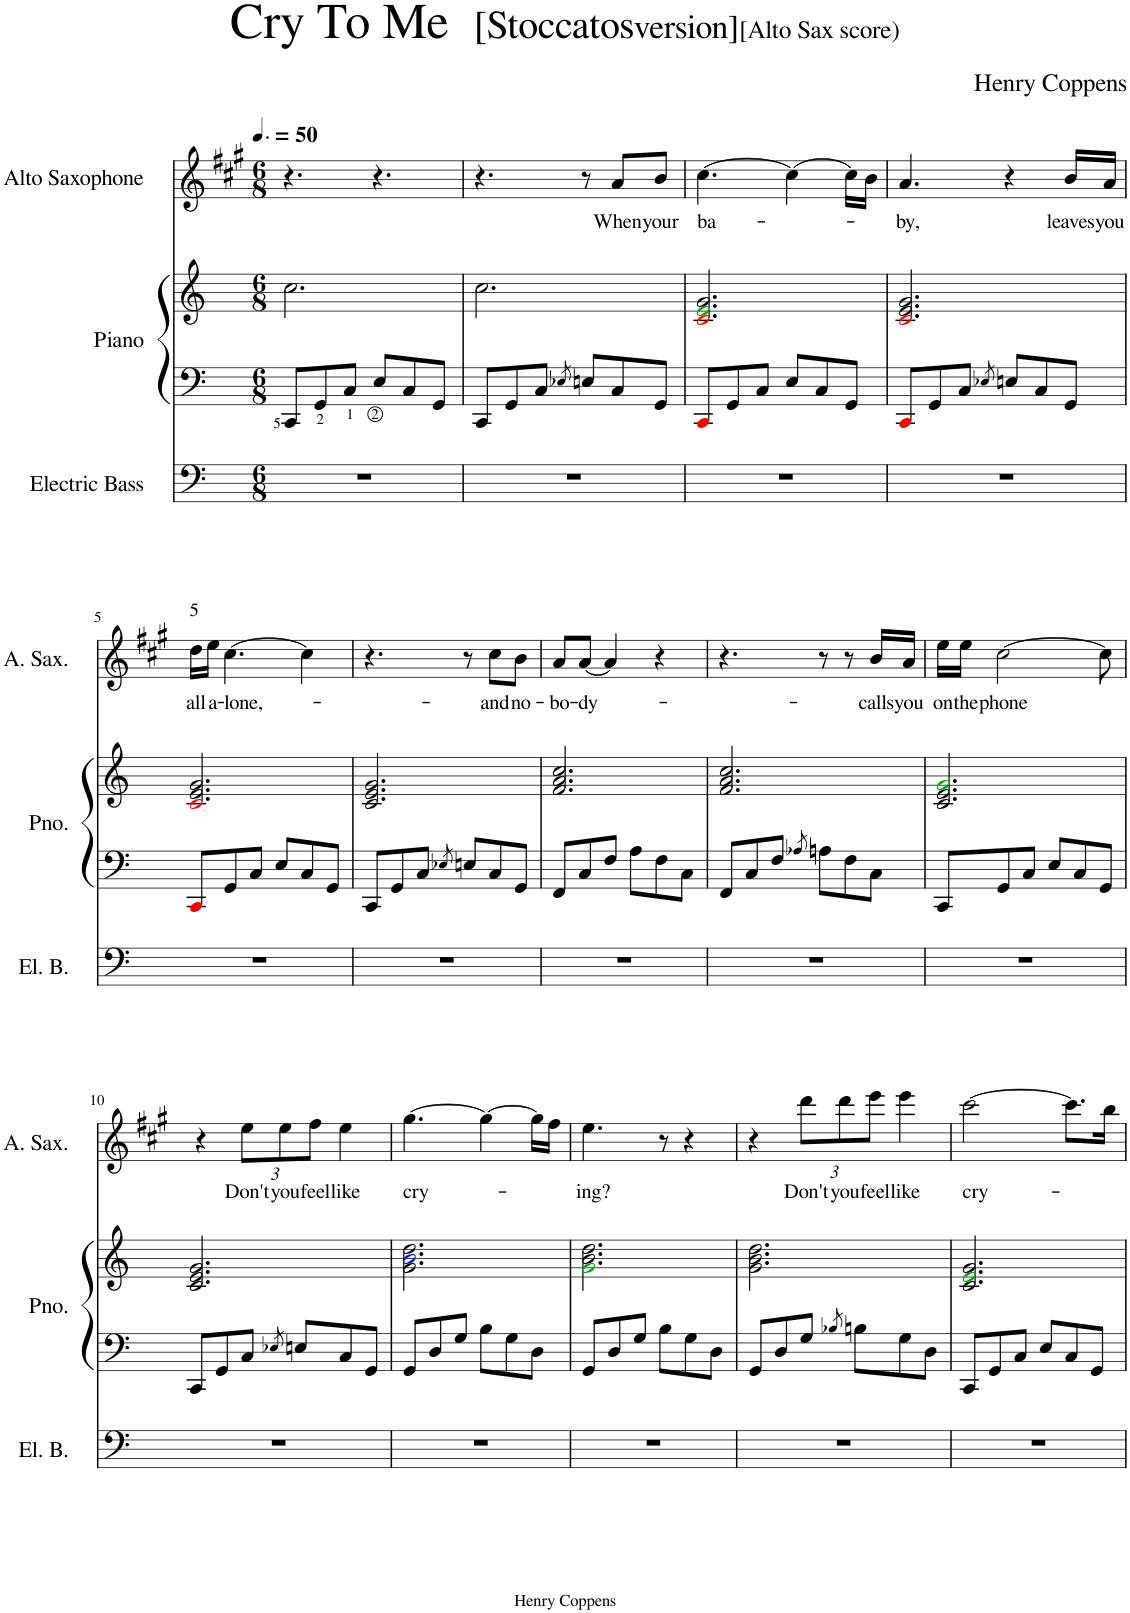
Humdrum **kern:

**kern	**kern	**kern	**kern	**text
*part3	*part2	*part2	*part1	*part1
*staff4	*staff3	*staff2	*staff1	*staff1
*I"Electric Bass	*I"Piano	*	*I"Alto Saxophone	*
*I'El. B.	*I'Pno.	*	*I'A. Sax.	*
*clefF4	*clefF4	*clefG2	*clefG2	*
*Trd7c12	*	*	*Trd5c9	*
*k[]	*k[]	*k[]	*k[f#c#g#]	*
*M6/8	*M6/8	*M6/8	*M6/8	*
*MM75	*MM75	*MM75	*MM75	*
=1	=1	=1	=1	=1
2.r	8CC/L	2.cc\	4.r	.
.	8GG/	.	.	.
.	8C/J	.	.	.
.	8E/L	.	4.r	.
.	8C/	.	.	.
.	8GG/J	.	.	.
=2	=2	=2	=2	=2
2.r	8CC/L	2.cc\	4.r	.
.	8GG/	.	.	.
.	8C/J	.	.	.
.	8qE-X/	.	.	.
.	8En/L	.	8r	.
!	!	!	!	!LO:LY:b
.	8C/	.	8a/L	When
!	!	!	!	!LO:LY:b
.	8GG/J	.	8b/J	your
=3	=3	=3	=3	=3
!	!	!	!	!LO:LY:b
2.r	8CCi/L	2.ci/ 2.ej/ 2.g/	[4.cc#\	ba-
.	8GG/	.	.	.
.	8C/J	.	.	.
.	8E/L	.	4cc#\_	.
.	8C/	.	.	.
.	8GG/J	.	16cc#\LL]	.
.	.	.	16b\JJ	.
=4	=4	=4	=4	=4
!	!	!	!	!LO:LY:b
2.r	8CCi/L	2.ci/ 2.e/ 2.g/	4.a/	-by,
.	8GG/	.	.	.
.	8C/J	.	.	.
.	8qE-X/	.	.	.
.	8En/L	.	4r	.
.	8C/	.	.	.
!	!	!	!	!LO:LY:b
.	8GG/J	.	16b/LL	leaves
!	!	!	!	!LO:LY:b
.	.	.	16a/JJ	you
!!LO:LB:g=z
=5	=5	=5	=5	=5
*k[]	*k[]	*k[]	*k[f#c#g#]	*
!	!	!	!LO:TX:a:t=5	!
!	!	!	!	!LO:LY:b
2.r	8CCi/L	2.ci/ 2.e/ 2.g/	16dd\LL	all
!	!	!	!	!LO:LY:b
.	.	.	16ee\JJ	a-
!	!	!	!	!LO:LY:b
.	8GG/	.	[4.cc#\	-lone,-
.	8C/J	.	.	.
.	8E/L	.	.	.
.	8C/	.	4cc#\]	.
.	8GG/J	.	.	.
=6	=6	=6	=6	=6
2.r	8CC/L	2.c/ 2.e/ 2.g/	4.r	.
.	8GG/	.	.	.
.	8C/J	.	.	.
.	8qE-X/	.	.	.
.	8En/L	.	8r	.
!	!	!	!	!LO:LY:b
.	8C/	.	8cc#\L	and
!	!	!	!	!LO:LY:b
.	8GG/J	.	8b\J	no-
=7	=7	=7	=7	=7
!	!	!	!	!LO:LY:b
2.r	8FF/L	2.f/ 2.a/ 2.cc/	8a/L	-bo-
!	!	!	!	!LO:LY:b
.	8C/	.	[8a/J	-dy-
.	8F/J	.	4a/]	.
.	8A\L	.	.	.
.	8F\	.	4r	.
.	8C\J	.	.	.
=8	=8	=8	=8	=8
2.r	8FF/L	2.f/ 2.a/ 2.cc/	4.r	.
.	8C/	.	.	.
.	8F/J	.	.	.
.	8qA-X/	.	.	.
.	8An\L	.	8r	.
.	8F\	.	8r	.
!	!	!	!	!LO:LY:b
.	8C\J	.	16b/LL	calls
!	!	!	!	!LO:LY:b
.	.	.	16a/JJ	you
=9	=9	=9	=9	=9
!	!	!	!	!LO:LY:b
2.r	8CC/L	2.c/ 2.e/ 2.gj/	16ee\LL	on
!	!	!	!	!LO:LY:b
.	.	.	16ee\JJ	the
!	!	!	!	!LO:LY:b
.	8GG/	.	[2cc#\	phone
.	8C/J	.	.	.
.	8E/L	.	.	.
.	8C/	.	.	.
.	8GG/J	.	8cc#\]	.
!!LO:LB:g=z
=10	=10	=10	=10	=10
2.r	8CC/L	2.c/ 2.e/ 2.g/	4r	.
.	8GG/	.	.	.
*	*	*	*Xbrackettup	*
!	!	!	!	!LO:LY:b
.	8C/J	.	12ee\L	Don't
!	!	!	!	!LO:LY:b
.	.	.	12ee\	you
.	8qE-X/	.	.	.
.	8En/L	.	.	.
!	!	!	!	!LO:LY:b
.	.	.	12ff#\J	feel
!	!	!	!	!LO:LY:b
.	8C/	.	4ee\	like
.	8GG/J	.	.	.
=11	=11	=11	=11	=11
!	!	!	!	!LO:LY:b
2.r	8GG/L	2.g\ 2.bZ\ 2.dd\	[4.gg#\	cry-
.	8D/	.	.	.
.	8G/J	.	.	.
.	8B\L	.	4gg#\_	.
.	8G\	.	.	.
.	8D\J	.	16gg#\LL]	.
.	.	.	16ff#\JJ	.
=12	=12	=12	=12	=12
!	!	!	!	!LO:LY:b
2.r	8GG/L	2.gj\ 2.b\ 2.dd\	4.ee\	ing?
.	8D/	.	.	.
.	8G/J	.	.	.
.	8B\L	.	8r	.
.	8G\	.	4r	.
.	8D\J	.	.	.
=13	=13	=13	=13	=13
2.r	8GG/L	2.g\ 2.b\ 2.dd\	4r	.
.	8D/	.	.	.
!	!	!	!	!LO:LY:b
.	8G/J	.	12ddd\L	Don't
!	!	!	!	!LO:LY:b
.	.	.	12ddd\	you
.	8qB-X/	.	.	.
.	8Bn\L	.	.	.
!	!	!	!	!LO:LY:b
.	.	.	12eee\J	feel
!	!	!	!	!LO:LY:b
.	8G\	.	4eee\	like
.	8D\J	.	.	.
=14	=14	=14	=14	=14
!	!	!	!	!LO:LY:b
2.r	8CC/L	2.c/ 2.ej/ 2.g/	[2ccc#\	cry-
.	8GG/	.	.	.
.	8C/J	.	.	.
.	8E/L	.	.	.
.	8C/	.	8.ccc#\L]	.
.	8GG/J	.	.	.
.	.	.	16bb\Jk	.
=	=	=	=	=
*-	*-	*-	*-	*-
